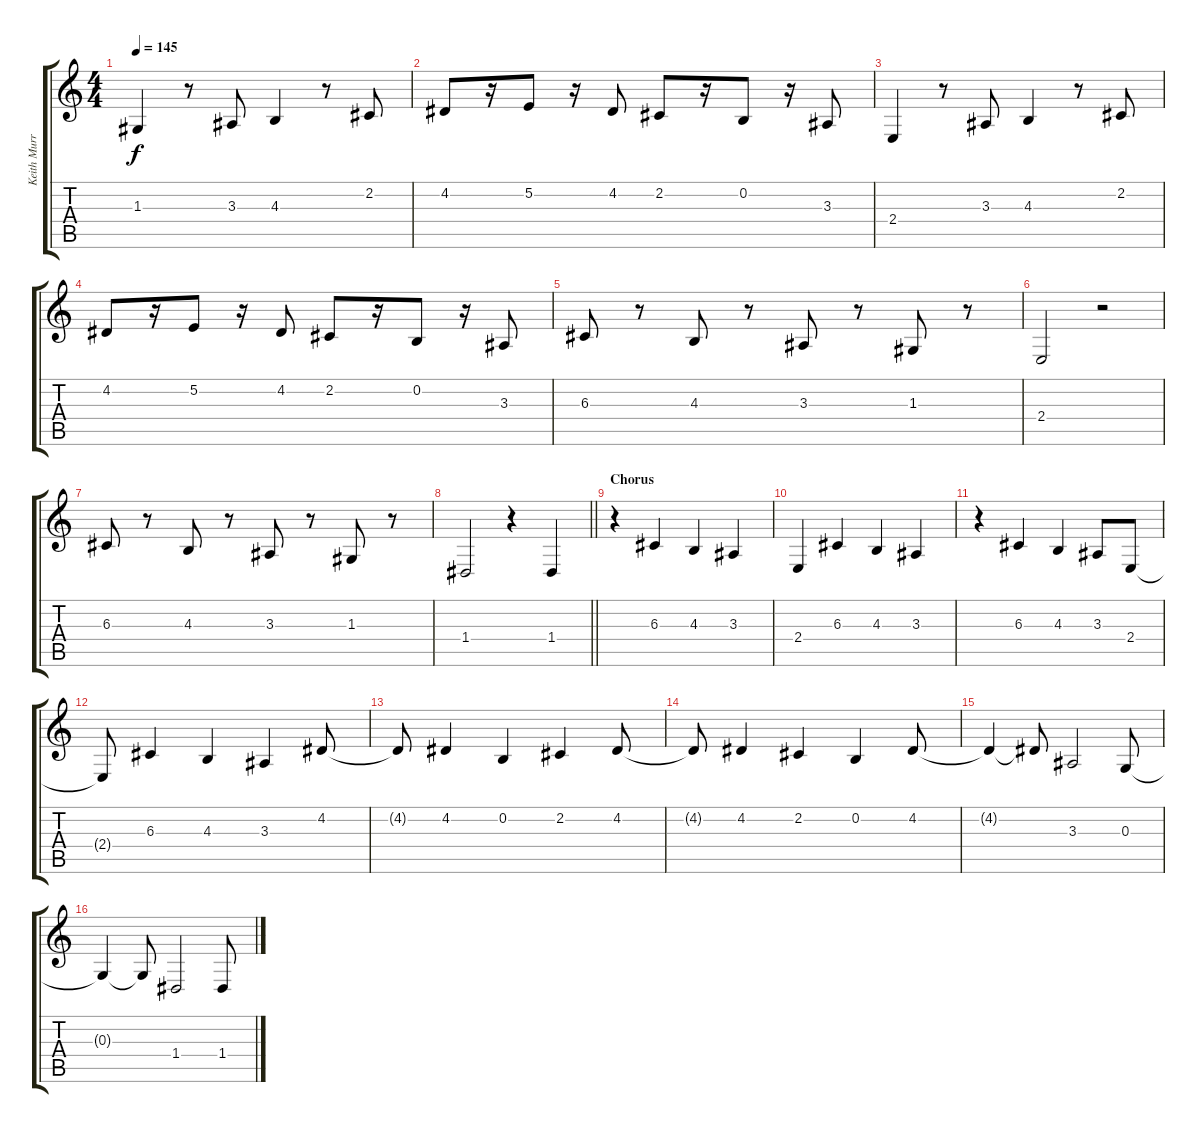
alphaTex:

\track ("Keith Murray - Vocals" "Keith Murr") {instrument clarinet}
\staff {score tabs}
\tuning (E4 B3 G3 D3 A2 E2) {hide}
\ts (4 4)
\tempo 145
\clef g2
\ks c
1.3.4{dy f} r.8 3.3.8 4.3.4 r.8 2.2.8 |
4.2.8 r.16 5.2.8 r.16 4.2.8 2.2.8 r.16 0.2.8 r.16 3.3.8 |
2.4.4 r.8 3.3.8 4.3.4 r.8 2.2.8 |
4.2.8 r.16 5.2.8 r.16 4.2.8 2.2.8 r.16 0.2.8 r.16 3.3.8 |
6.3.8 r.8 4.3.8 r.8 3.3.8 r.8 1.3.8 r.8 |
2.4.2 r.2 |
6.3.8 r.8 4.3.8 r.8 3.3.8 r.8 1.3.8 r.8 |
\barLineRight lightlight
1.4.2 r.4 1.4.4 |
\section ("" "Chorus")
r.4 6.3.4 4.3.4 3.3.4 |
2.4.4 6.3.4 4.3.4 3.3.4 |
r.4 6.3.4 4.3.4 3.3.8 2.4.8 |
2.4{t}.8 6.3.4 4.3.4 3.3.4 4.2.8 |
4.2{t}.8 4.2.4 0.2.4 2.2.4 4.2.8 |
4.2{t}.8 4.2.4 2.2.4 0.2.4 4.2.8 |
4.2{t}.4 4.2{t}.8 3.3.2 0.3.8 |
0.3{t}.4 0.3{t}.8 1.4.2 1.4.8
